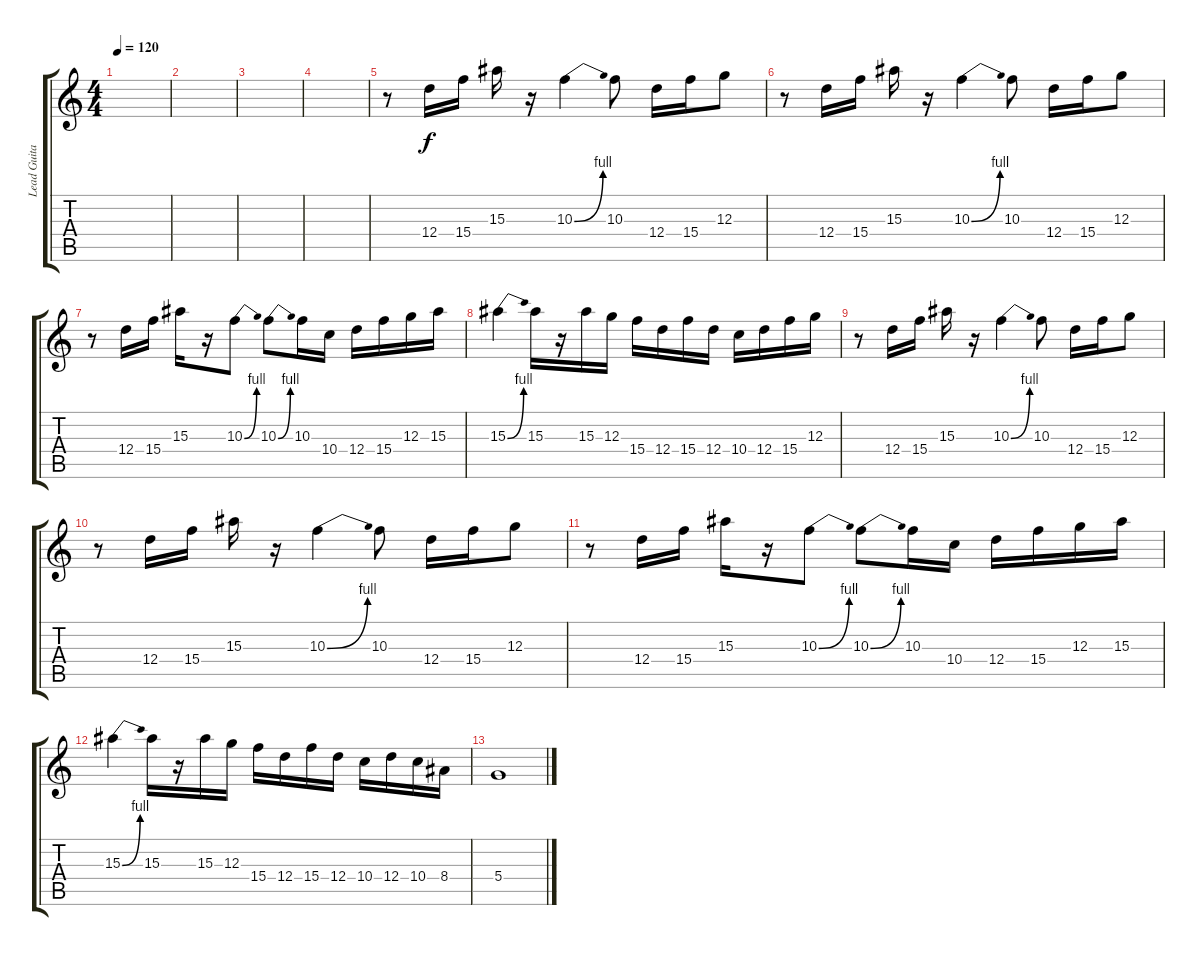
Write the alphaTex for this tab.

\track ("Lead Guitar" "Lead Guita") {instrument distortionguitar}
\staff {score tabs}
\tuning (E4 B3 G3 D3 A2 E2) {hide}
\ts (4 4)
\tempo 120
\clef g2
\ks c
|
|
|
|
r.8 12.4.16 15.4.16 15.3.16 r.16 10.3{be (bend 0 0 60 4)}.4 10.3.8 12.4.16 15.4.16 12.3.8 |
r.8 12.4.16 15.4.16 15.3.16 r.16 10.3{be (bend 0 0 60 4)}.4 10.3.8 12.4.16 15.4.16 12.3.8 |
r.8 12.4.16 15.4.16 15.3.16 r.16 10.3{be (bend 0 0 60 4)}.8 10.3{be (bend 0 0 60 4)}.8 10.3.16 10.4.16 12.4.16 15.4.16 12.3.16 15.3.16 |
15.3{be (bend 0 0 60 4)}.4 15.3.16 r.16 15.3.16 12.3.16 15.4.16 12.4.16 15.4.16 12.4.16 10.4.16 12.4.16 15.4.16 12.3.16 |
r.8 12.4.16 15.4.16 15.3.16 r.16 10.3{be (bend 0 0 60 4)}.4 10.3.8 12.4.16 15.4.16 12.3.8 |
r.8 12.4.16 15.4.16 15.3.16 r.16 10.3{be (bend 0 0 60 4)}.4 10.3.8 12.4.16 15.4.16 12.3.8 |
r.8 12.4.16 15.4.16 15.3.16 r.16 10.3{be (bend 0 0 60 4)}.8 10.3{be (bend 0 0 60 4)}.8 10.3.16 10.4.16 12.4.16 15.4.16 12.3.16 15.3.16 |
15.3{be (bend 0 0 60 4)}.4 15.3.16 r.16 15.3.16 12.3.16 15.4.16 12.4.16 15.4.16 12.4.16 10.4.16 12.4.16 10.4.16 8.4.16 |
5.4.1{volume 0}
